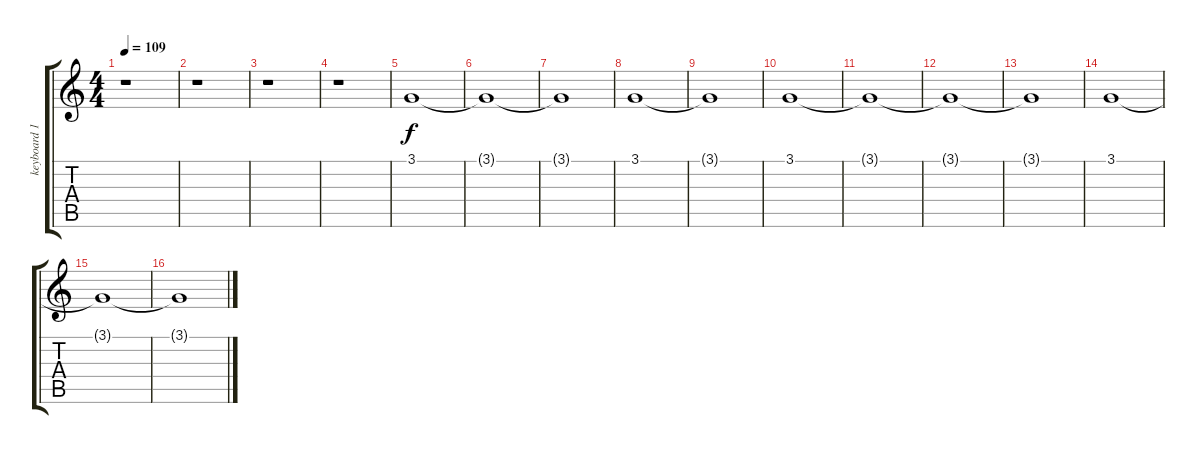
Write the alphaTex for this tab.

\track ("keyboard 1" "keyboard 1") {instrument seashore}
\staff {score tabs}
\tuning (E4 B3 G3 D3 A2 E2) {hide}
\ts (4 4)
\tempo 109
\clef g2
\ks c
r.1{dy f} |
r.1 |
r.1 |
r.1 |
3.1.1{instrument seashore} |
3.1{t}.1 |
3.1{t}.1 |
3.1.1 |
3.1{t}.1 |
3.1.1 |
3.1{t}.1 |
3.1{t}.1 |
3.1{t}.1 |
3.1.1 |
3.1{t}.1 |
3.1{t}.1
